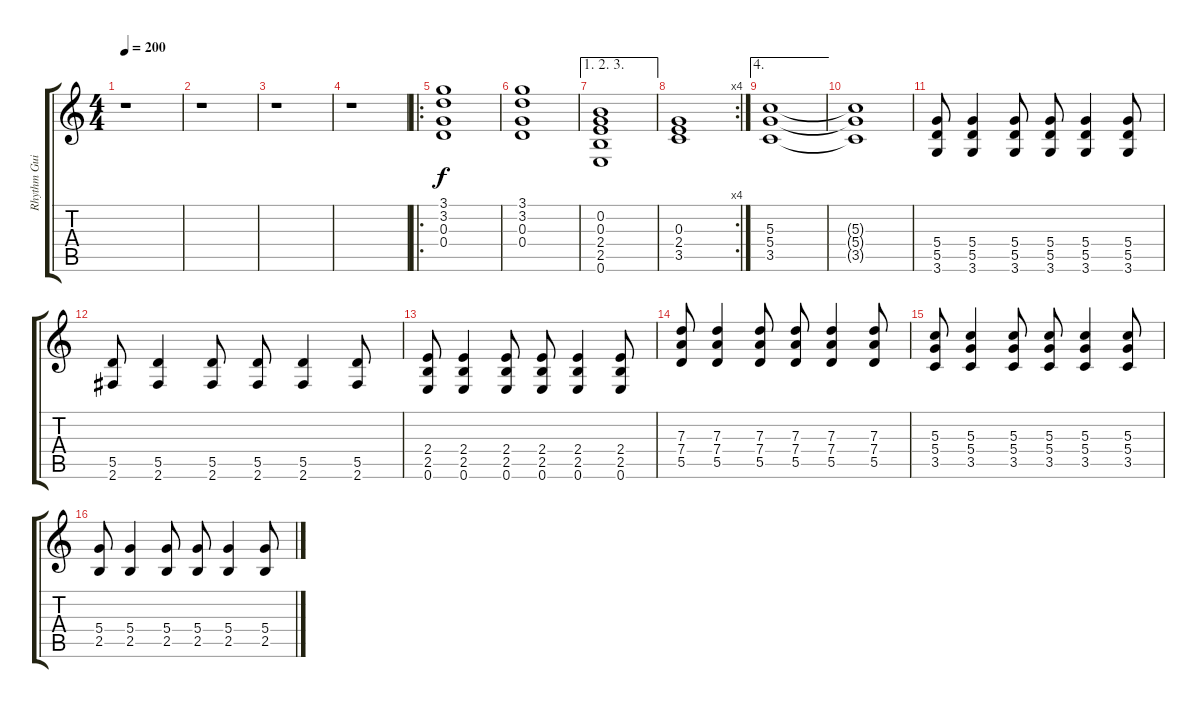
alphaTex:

\track ("Rhythm Guitar" "Rhythm Gui") {instrument distortionguitar}
\staff {score tabs}
\tuning (E4 B3 G3 D3 A2 E2) {hide}
\ts (4 4)
\tempo 200
\clef g2
\ks c
r.1{dy f} |
r.1 |
r.1 |
r.1 |
\ro
(3.1 3.2 0.3 0.4).1 |
(3.1 3.2 0.3 0.4).1 |
\ae (1 2 3)
(0.2 0.3 2.4 2.5 0.6).1 |
\rc 4
(0.3 2.4 3.5).1 |
\ae 4
(5.3 5.4 3.5).1 |
(5.3{t} 5.4{t} 3.5{t}).1 |
(5.4 5.5 3.6).8 (5.4 5.5 3.6).4 (5.4 5.5 3.6).8 (5.4 5.5 3.6).8 (5.4 5.5 3.6).4 (5.4 5.5 3.6).8 |
(5.5 2.6).8 (5.5 2.6).4 (5.5 2.6).8 (5.5 2.6).8 (5.5 2.6).4 (5.5 2.6).8 |
(2.4 2.5 0.6).8 (2.4 2.5 0.6).4 (2.4 2.5 0.6).8 (2.4 2.5 0.6).8 (2.4 2.5 0.6).4 (2.4 2.5 0.6).8 |
(7.3 7.4 5.5).8 (7.3 7.4 5.5).4 (7.3 7.4 5.5).8 (7.3 7.4 5.5).8 (7.3 7.4 5.5).4 (7.3 7.4 5.5).8 |
(5.3 5.4 3.5).8 (5.3 5.4 3.5).4 (5.3 5.4 3.5).8 (5.3 5.4 3.5).8 (5.3 5.4 3.5).4 (5.3 5.4 3.5).8 |
(5.4 2.5).8 (5.4 2.5).4 (5.4 2.5).8 (5.4 2.5).8 (5.4 2.5).4 (5.4 2.5).8
